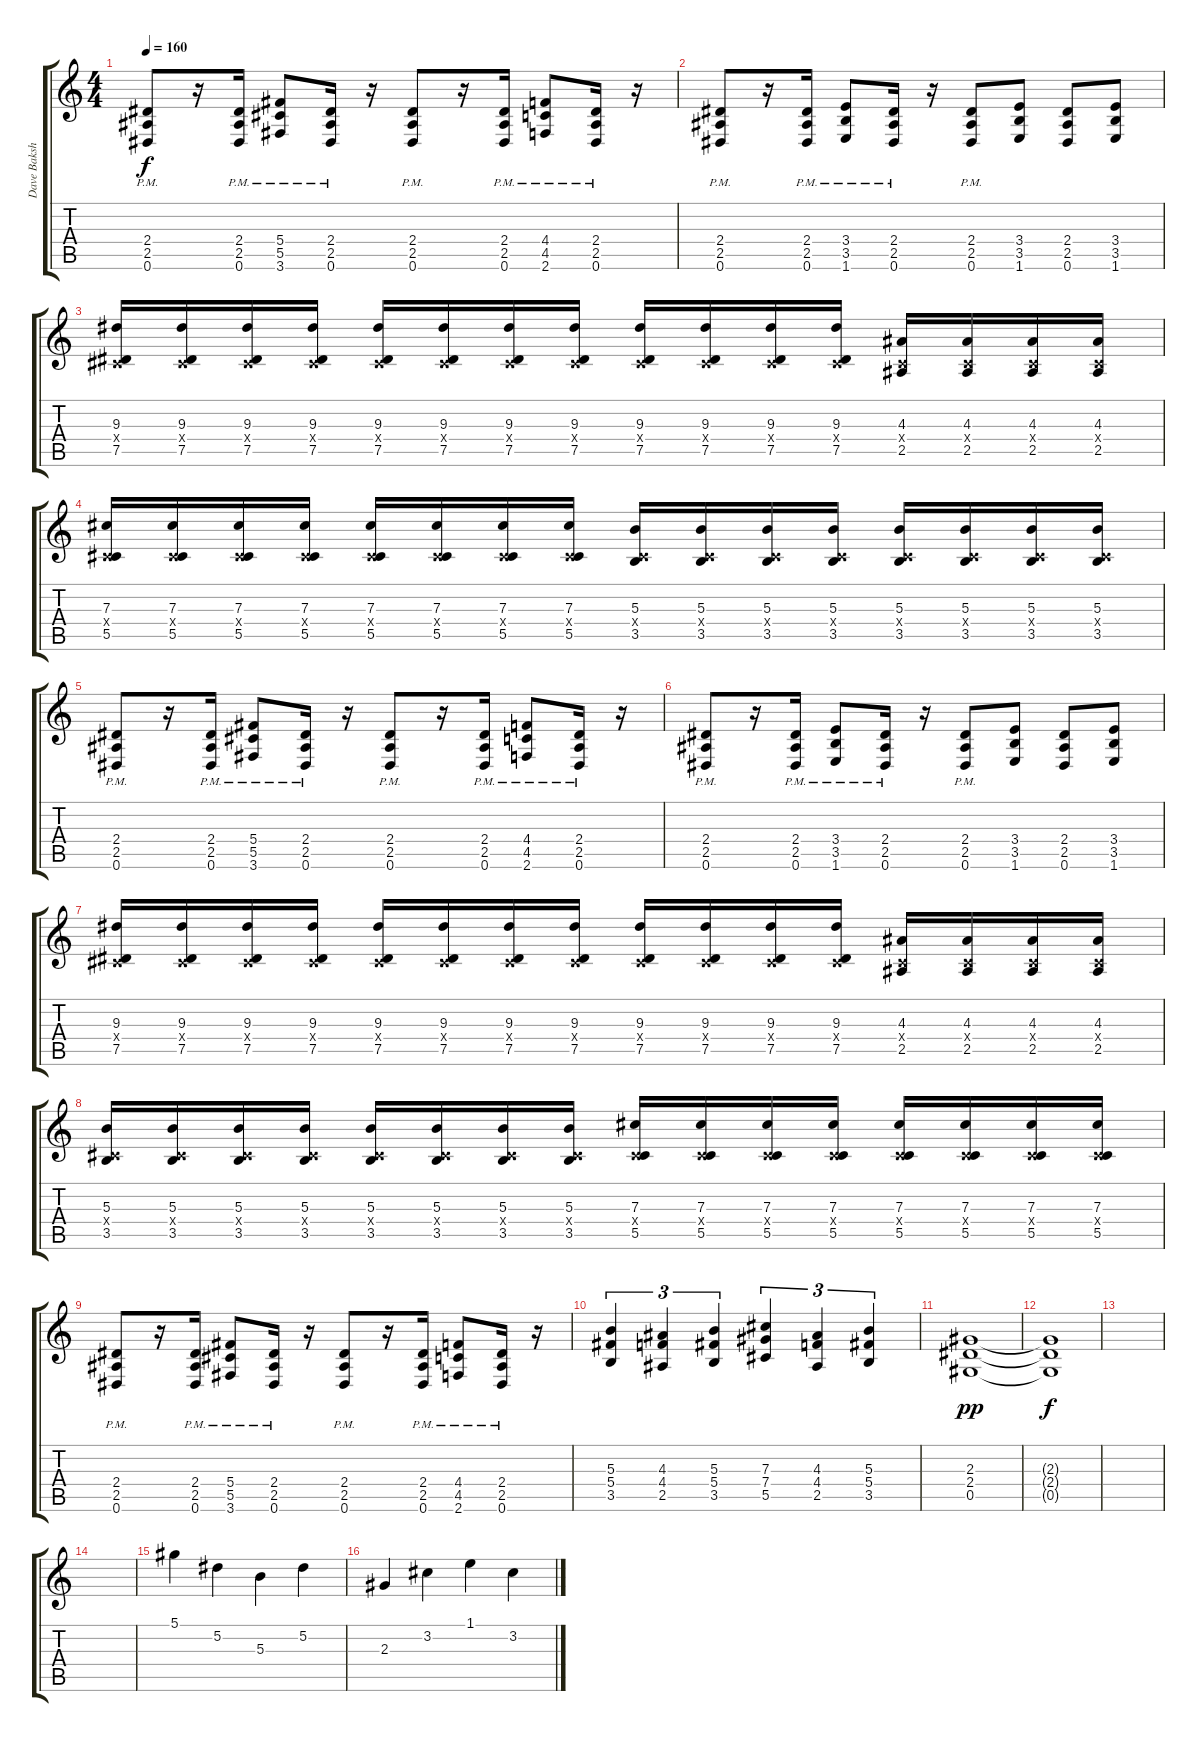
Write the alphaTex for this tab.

\track ("Dave Baksh" "Dave Baksh") {instrument distortionguitar}
\staff {score tabs}
\tuning (Eb4 Bb3 Gb3 Db3 Ab2 Eb2) {hide}
\ts (4 4)
\tempo 160
\clef g2
\ks c
(2.4{pm} 2.5 0.6).8{dy f} r.16 (2.4{pm} 2.5 0.6).16 (5.4{pm} 5.5 3.6).8 (2.4{pm} 2.5 0.6).16 r.16 (2.4{pm} 2.5 0.6).8 r.16 (2.4{pm} 2.5 0.6).16 (4.4{pm} 4.5 2.6).8 (2.4{pm} 2.5 0.6).16 r.16 |
(2.4{pm} 2.5 0.6).8 r.16 (2.4{pm} 2.5 0.6).16 (3.4{pm} 3.5 1.6).8 (2.4{pm} 2.5 0.6).16 r.16 (2.4{pm} 2.5 0.6).8 (3.4 3.5 1.6).8 (2.4 2.5 0.6).8 (3.4 3.5 1.6).8 |
(9.3 0.4{x} 7.5).16 (9.3 0.4{x} 7.5).16 (9.3 0.4{x} 7.5).16 (9.3 0.4{x} 7.5).16 (9.3 0.4{x} 7.5).16 (9.3 0.4{x} 7.5).16 (9.3 0.4{x} 7.5).16 (9.3 0.4{x} 7.5).16 (9.3 0.4{x} 7.5).16 (9.3 0.4{x} 7.5).16 (9.3 0.4{x} 7.5).16 (9.3 0.4{x} 7.5).16 (4.3 0.4{x} 2.5).16 (4.3 0.4{x} 2.5).16 (4.3 0.4{x} 2.5).16 (4.3 0.4{x} 2.5).16 |
(7.3 0.4{x} 5.5).16 (7.3 0.4{x} 5.5).16 (7.3 0.4{x} 5.5).16 (7.3 0.4{x} 5.5).16 (7.3 0.4{x} 5.5).16 (7.3 0.4{x} 5.5).16 (7.3 0.4{x} 5.5).16 (7.3 0.4{x} 5.5).16 (5.3 0.4{x} 3.5).16 (5.3 0.4{x} 3.5).16 (5.3 0.4{x} 3.5).16 (5.3 0.4{x} 3.5).16 (5.3 0.4{x} 3.5).16 (5.3 0.4{x} 3.5).16 (5.3 0.4{x} 3.5).16 (5.3 0.4{x} 3.5).16 |
(2.4{pm} 2.5 0.6).8 r.16 (2.4{pm} 2.5 0.6).16 (5.4{pm} 5.5 3.6).8 (2.4{pm} 2.5 0.6).16 r.16 (2.4{pm} 2.5 0.6).8 r.16 (2.4{pm} 2.5 0.6).16 (4.4{pm} 4.5 2.6).8 (2.4{pm} 2.5 0.6).16 r.16 |
(2.4{pm} 2.5 0.6).8 r.16 (2.4{pm} 2.5 0.6).16 (3.4{pm} 3.5 1.6).8 (2.4{pm} 2.5 0.6).16 r.16 (2.4{pm} 2.5 0.6).8 (3.4 3.5 1.6).8 (2.4 2.5 0.6).8 (3.4 3.5 1.6).8 |
(9.3 0.4{x} 7.5).16 (9.3 0.4{x} 7.5).16 (9.3 0.4{x} 7.5).16 (9.3 0.4{x} 7.5).16 (9.3 0.4{x} 7.5).16 (9.3 0.4{x} 7.5).16 (9.3 0.4{x} 7.5).16 (9.3 0.4{x} 7.5).16 (9.3 0.4{x} 7.5).16 (9.3 0.4{x} 7.5).16 (9.3 0.4{x} 7.5).16 (9.3 0.4{x} 7.5).16 (4.3 0.4{x} 2.5).16 (4.3 0.4{x} 2.5).16 (4.3 0.4{x} 2.5).16 (4.3 0.4{x} 2.5).16 |
(5.3 0.4{x} 3.5).16 (5.3 0.4{x} 3.5).16 (5.3 0.4{x} 3.5).16 (5.3 0.4{x} 3.5).16 (5.3 0.4{x} 3.5).16 (5.3 0.4{x} 3.5).16 (5.3 0.4{x} 3.5).16 (5.3 0.4{x} 3.5).16 (7.3 0.4{x} 5.5).16 (7.3 0.4{x} 5.5).16 (7.3 0.4{x} 5.5).16 (7.3 0.4{x} 5.5).16 (7.3 0.4{x} 5.5).16 (7.3 0.4{x} 5.5).16 (7.3 0.4{x} 5.5).16 (7.3 0.4{x} 5.5).16 |
(2.4{pm} 2.5 0.6).8 r.16 (2.4{pm} 2.5 0.6).16 (5.4{pm} 5.5 3.6).8 (2.4{pm} 2.5 0.6).16 r.16 (2.4{pm} 2.5 0.6).8 r.16 (2.4{pm} 2.5 0.6).16 (4.4{pm} 4.5 2.6).8 (2.4{pm} 2.5 0.6).16 r.16 |
(5.3 5.4 3.5).4{tu (3 2)} (4.3 4.4 2.5).4{tu (3 2)} (5.3 5.4 3.5).4{tu (3 2)} (7.3 7.4 5.5).4{tu (3 2)} (4.3 4.4 2.5).4{tu (3 2)} (5.3 5.4 3.5).4{tu (3 2)} |
(2.3 2.4 0.5).1{dy pp} |
(2.3{t} 2.4{t} 0.5{t}).1{dy f} |
|
|
5.1.4{instrument electricguitarjazz} 5.2.4 5.3.4 5.2.4 |
2.3.4 3.2.4 1.1.4 3.2.4
